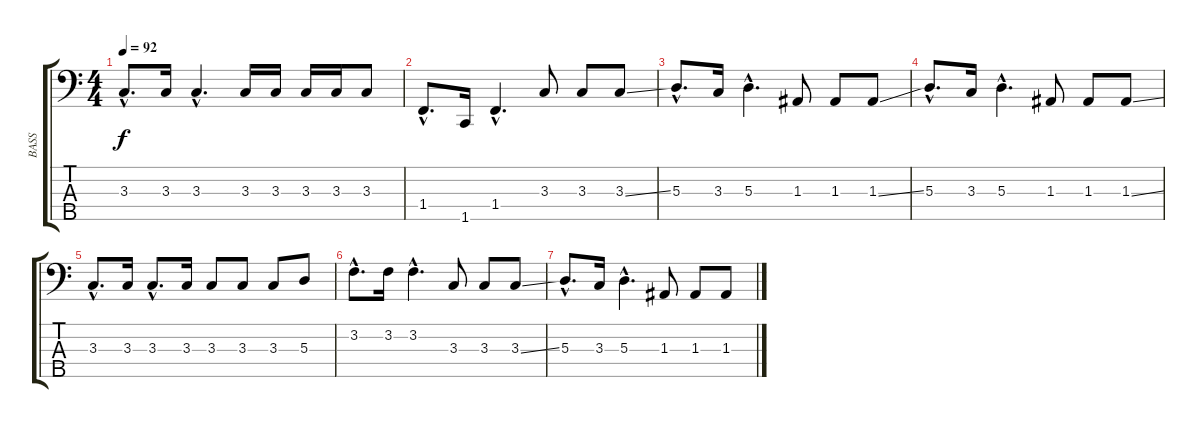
\track ("BASS" "BASS") {instrument electricbassfinger}
\staff {score tabs}
\tuning (G2 D2 A1 E1 B0) {hide}
\ts (4 4)
\tempo 92
\clef f4
\ks c
3.3{hac}.8{d dy f} 3.3.16 3.3{hac}.4{d} 3.3.16 3.3.16 3.3.16 3.3.16 3.3.8 |
1.4{hac}.8{d} 1.5.16 1.4{hac}.4{d} 3.3.8 3.3.8 3.3{ss}.8 |
5.3{hac}.8{d} 3.3.16 5.3{hac}.4{d} 1.3.8 1.3.8 1.3{ss}.8 |
5.3{hac}.8{d} 3.3.16 5.3{hac}.4{d} 1.3.8 1.3.8 1.3{ss}.8 |
3.3{hac}.8{d} 3.3.16 3.3{hac}.8{d} 3.3.16 3.3.8 3.3.8 3.3.8 5.3.8 |
3.2{hac}.8{d} 3.2.16 3.2{hac}.4{d} 3.3.8 3.3.8 3.3{ss}.8 |
5.3{hac}.8{d} 3.3.16 5.3{hac}.4{d} 1.3.8 1.3.8 1.3.8
